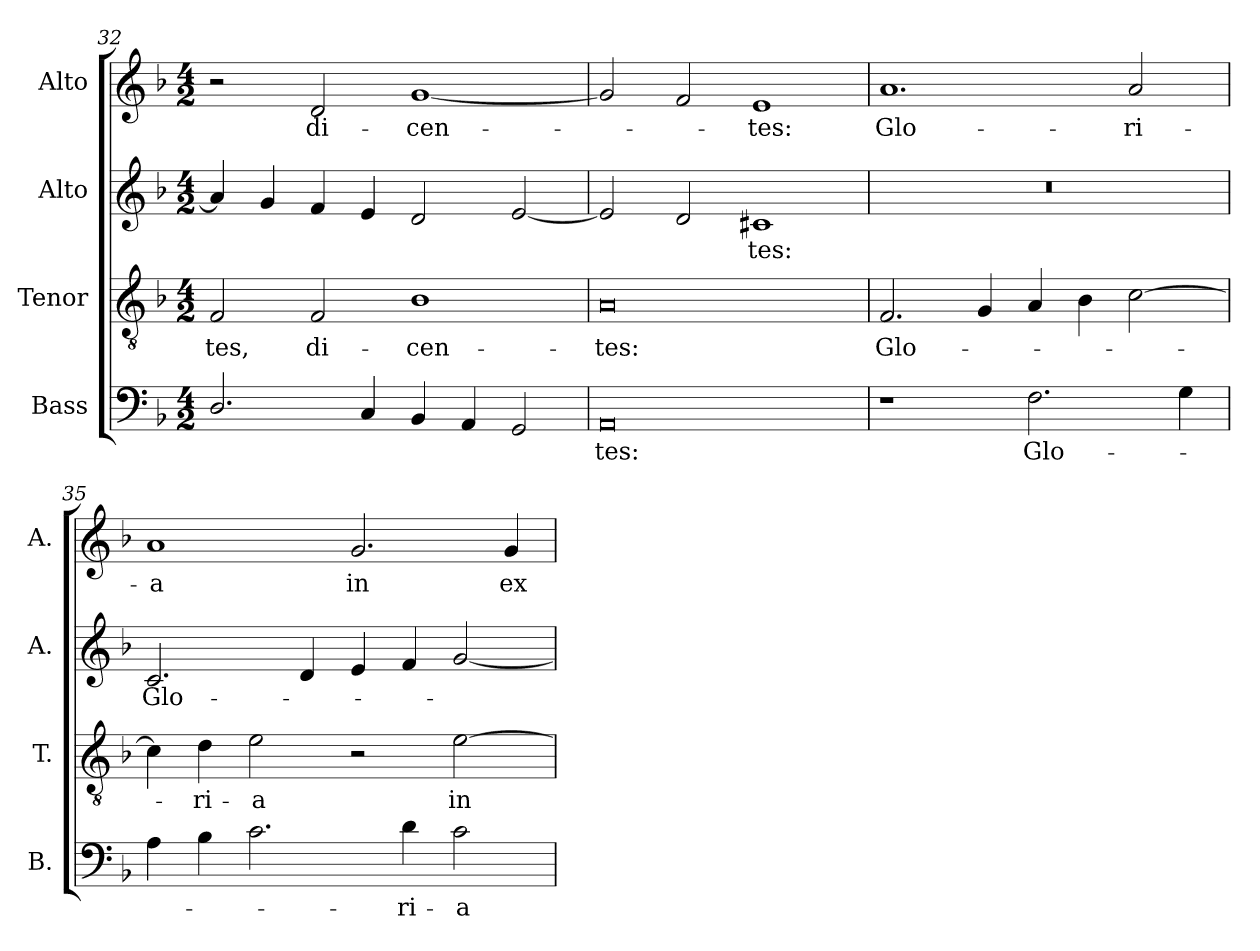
**kern	**text	**kern	**text	**kern	**text	**kern	**text
*part4	*part4	*part3	*part3	*part2	*part2	*part1	*part1
*staff4	*staff4	*staff3	*staff3	*staff2	*staff2	*staff1	*staff1
*I"Bass	*	*I"Tenor	*	*I"Alto	*	*I"Alto	*
*I'B.	*	*I'T.	*	*I'A.	*	*I'A.	*
*clefF4	*	*clefGv2	*	*clefG2	*	*clefG2	*
*	*	*ITrd7c12	*	*	*	*	*
*k[b-]	*	*k[b-]	*	*k[b-]	*	*k[b-]	*
*F:	*	*F:	*	*F:	*	*F:	*
*M4/2	*	*M4/2	*	*M4/2	*	*M4/2	*
=32	=32	=32	=32	=32	=32	=32	=32
!	!	!	!LO:LY:b:color=#000000	!	!	!	!
2.Di/	.	2FFi/	-tes,	4ai/]	.	2r	.
.	.	.	.	4gi/	.	.	.
!	!	!	!LO:LY:b:color=#000000	!	!	!	!
!	!	!	!	!	!	!	!LO:LY:b:color=#000000
.	.	2FFi/	di-	4fi/	.	2di/	di-
4Ci/	.	.	.	4ei/	.	.	.
!	!	!	!LO:LY:b:color=#000000	!	!	!	!
!	!	!	!	!	!	!	!LO:LY:b:color=#000000
4BB-i/	.	1BB-i	-cen-	2di/	.	[1gi	-cen-
4AAi/	.	.	.	.	.	.	.
2GGi/	.	.	.	[2ei/	.	.	.
!!LO:PB:g=z
=33	=33	=33	=33	=33	=33	=33	=33
!	!LO:LY:b:color=#000000	!	!	!	!	!	!
!	!	!	!LO:LY:b:color=#000000	!	!	!	!
0AAi	-tes:	0AAi	-tes:	2ei/]	.	2gi/]	.
.	.	.	.	2di/	.	2fi/	.
!	!	!	!	!	!LO:LY:b:color=#000000	!	!
!	!	!	!	!	!	!	!LO:LY:b:color=#000000
.	.	.	.	1c#Xi	-tes:	1ei	-tes:
=34	=34	=34	=34	=34	=34	=34	=34
!	!	!	!LO:LY:b:color=#000000	!LO:N:vis=1	!	!	!
!	!	!	!	!	!	!	!LO:LY:b:color=#000000
1r	.	2.FFi/	Glo-	0r	.	1.ai	Glo-
.	.	4GGi/	.	.	.	.	.
!	!LO:LY:b:color=#000000	!	!	!	!	!	!
2.Fi\	Glo-	4AAi/	.	.	.	.	.
.	.	4BB-i\	.	.	.	.	.
!	!	!	!	!	!	!	!LO:LY:b:color=#000000
.	.	[2Ci\	.	.	.	2ai/	-ri-
4Gi\	.	.	.	.	.	.	.
=35	=35	=35	=35	=35	=35	=35	=35
!	!	!	!	!	!LO:LY:b:color=#000000	!	!
!	!	!	!	!	!	!	!LO:LY:b:color=#000000
4Ai\	.	4Ci\]	.	2.ci/	Glo-	1ai	-a
!	!	!	!LO:LY:b:color=#000000	!	!	!	!
4B-i\	.	4Di\	-ri-	.	.	.	.
!	!	!	!LO:LY:b:color=#000000	!	!	!	!
2.ci\	.	2Ei\	-a	.	.	.	.
.	.	.	.	4di/	.	.	.
!	!	!	!	!	!	!	!LO:LY:b:color=#000000
.	.	2r	.	4ei/	.	2.gi/	in
!	!LO:LY:b:color=#000000	!	!	!	!	!	!
4di\	-ri-	.	.	4fi/	.	.	.
!	!LO:LY:b:color=#000000	!	!	!	!	!	!
!	!	!	!LO:LY:b:color=#000000	!	!	!	!
2ci\	-a	[2Ei\	in	[2gi/	.	.	.
!	!	!	!	!	!	!	!LO:LY:b:color=#000000
.	.	.	.	.	.	4gi/	ex-
=	=	=	=	=	=	=	=
*-	*-	*-	*-	*-	*-	*-	*-
